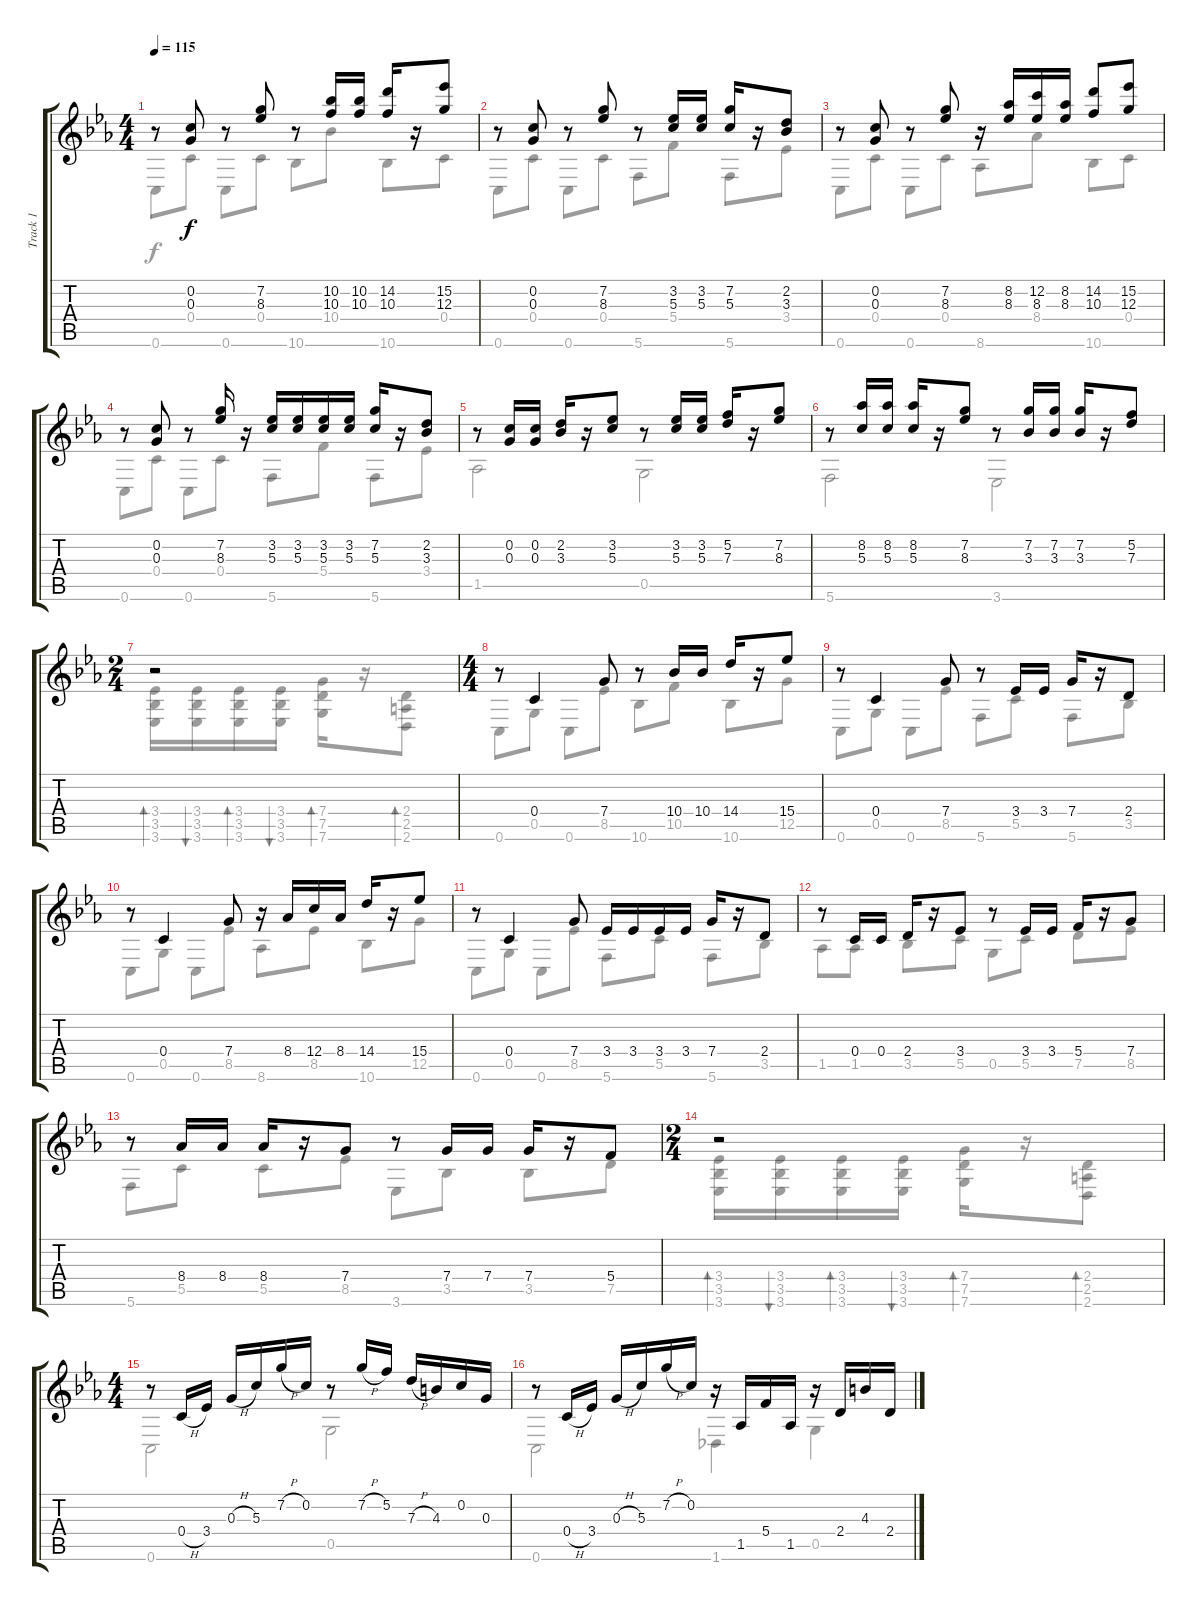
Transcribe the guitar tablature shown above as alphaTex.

\track ("Track 1" "Track 1") {instrument acousticguitarsteel}
\staff {score tabs}
\tuning (E4 C4 G3 C3 G2 C2) {hide}
\voice
\ts (4 4)
\tempo 115
\clef g2
\ks cminor
r.8{dy f} (0.2 0.3).8 r.8 (7.2 8.3).8 r.8 (10.2 10.3).16 (10.2 10.3).16 (14.2 10.3).16 r.16 (15.2 12.3).8 |
r.8 (0.2 0.3).8 r.8 (7.2 8.3).8 r.8 (3.2 5.3).16 (3.2 5.3).16 (7.2 5.3).16 r.16 (2.2 3.3).8 |
r.8 (0.2 0.3).8 r.8 (7.2 8.3).8 r.16 (8.2 8.3).16 (12.2 8.3).16 (8.2 8.3).16 (14.2 10.3).8 (15.2 12.3).8 |
r.8 (0.2 0.3).8 r.8 (7.2 8.3).16 r.16 (3.2 5.3).16 (3.2 5.3).16 (3.2 5.3).16 (3.2 5.3).16 (7.2 5.3).16 r.16 (2.2 3.3).8 |
r.8 (0.2 0.3).16 (0.2 0.3).16 (2.2 3.3).16 r.16 (3.2 5.3).8 r.8 (3.2 5.3).16 (3.2 5.3).16 (5.2 7.3).16 r.16 (7.2 8.3).8 |
r.8 (8.2 5.3).16 (8.2 5.3).16 (8.2 5.3).16 r.16 (7.2 8.3).8 r.8 (7.2 3.3).16 (7.2 3.3).16 (7.2 3.3).16 r.16 (5.2 7.3).8 |
\ts (2 4)
r.2 |
\ts (4 4)
r.8 0.4.4 7.4.8 r.8 10.4.16 10.4.16 14.4.16 r.16 15.4.8 |
r.8 0.4.4 7.4.8 r.8 3.4.16 3.4.16 7.4.16 r.16 2.4.8 |
r.8 0.4.4 7.4.8 r.16 8.4.16 12.4.16 8.4.16 14.4.16 r.16 15.4.8 |
r.8 0.4.4 7.4.8 3.4.16 3.4.16 3.4.16 3.4.16 7.4.16 r.16 2.4.8 |
r.8 0.4.16 0.4.16 2.4.16 r.16 3.4.8 r.8 3.4.16 3.4.16 5.4.16 r.16 7.4.8 |
r.8 8.4.16 8.4.16 8.4.16 r.16 7.4.8 r.8 7.4.16 7.4.16 7.4.16 r.16 5.4.8 |
\ts (2 4)
r.2 |
\ts (4 4)
r.8 0.4{h}.16 3.4.16 0.3{h}.16 5.3.16 7.2{h}.16 0.2.16 r.8 7.2{h}.16 5.2.16 7.3{h}.16 4.3.16 0.2.16 0.3.16 |
r.8 0.4{h}.16 3.4.16 0.3{h}.16 5.3.16 7.2{h}.16 0.2.16 r.16 1.5.16 5.4.16 1.5.16 r.16 2.4.16 4.3.16 2.4.16
\voice
\clef g2
\ottava regular
\simile none
\ks cminor
0.6.8{dy f} 0.4.8 0.6.8 0.4.8 10.6.8 10.4.8 10.6.8 0.4.8 |
0.6.8 0.4.8 0.6.8 0.4.8 5.6.8 5.4.8 5.6.8 3.4.8 |
0.6.8 0.4.8 0.6.8 0.4.8 8.6.8 8.4.8 10.6.8 0.4.8 |
0.6.8 0.4.8 0.6.8 0.4.8 5.6.8 5.4.8 5.6.8 3.4.8 |
1.5.2 0.5.2 |
5.6.2 3.6.2 |
(3.4 3.5 3.6).16{bd 60} (3.4 3.5 3.6).16{bu 60} (3.4 3.5 3.6).16{bd 60} (3.4 3.5 3.6).16{bu 60} (7.4 7.5 7.6).16{bd 60} r.16 (2.4 2.5 2.6).8{bd 60} |
0.6.8 0.5.8 0.6.8 8.5.8 10.6.8 10.5.8 10.6.8 12.5.8 |
0.6.8 0.5.8 0.6.8 8.5.8 5.6.8 5.5.8 5.6.8 3.5.8 |
0.6.8 0.5.8 0.6.8 8.5.8 8.6.8 8.5.8 10.6.8 12.5.8 |
0.6.8 0.5.8 0.6.8 8.5.8 5.6.8 5.5.8 5.6.8 3.5.8 |
1.5.8 1.5.8 3.5.8 5.5.8 0.5.8 5.5.8 7.5.8 8.5.8 |
5.6.8 5.5.8 5.5.8 8.5.8 3.6.8 3.5.8 3.5.8 7.5.8 |
(3.4 3.5 3.6).16{bd 60} (3.4 3.5 3.6).16{bu 60} (3.4 3.5 3.6).16{bd 60} (3.4 3.5 3.6).16{bu 60} (7.4 7.5 7.6).16{bd 60} r.16 (2.4 2.5 2.6).8{bd 60} |
0.6.2 0.5.2 |
0.6.2 1.6.4 0.5.4
